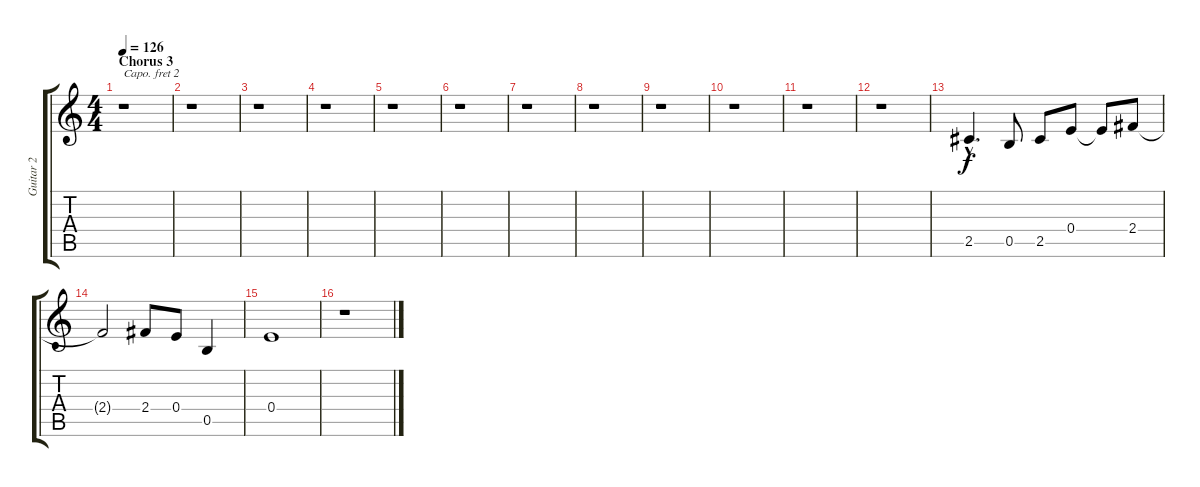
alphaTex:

\track ("Guitar 2" "Guitar 2") {instrument overdrivenguitar}
\staff {score tabs}
\capo 2
\tuning (E4 B3 G3 D3 A2 E2) {hide}
\ts (4 4)
\section ("" "Chorus 3")
\tempo 126
\clef g2
\ks c
r.1{dy f} |
r.1 |
r.1 |
r.1 |
r.1 |
r.1 |
r.1 |
r.1 |
r.1 |
r.1 |
r.1 |
r.1 |
2.5{hac}.4{d} 0.5.8 2.5.8 0.4.8 0.4{t}.8 2.4.8 |
2.4{t}.2 2.4.8 0.4.8 0.5.4 |
0.4.1 |
r.1
